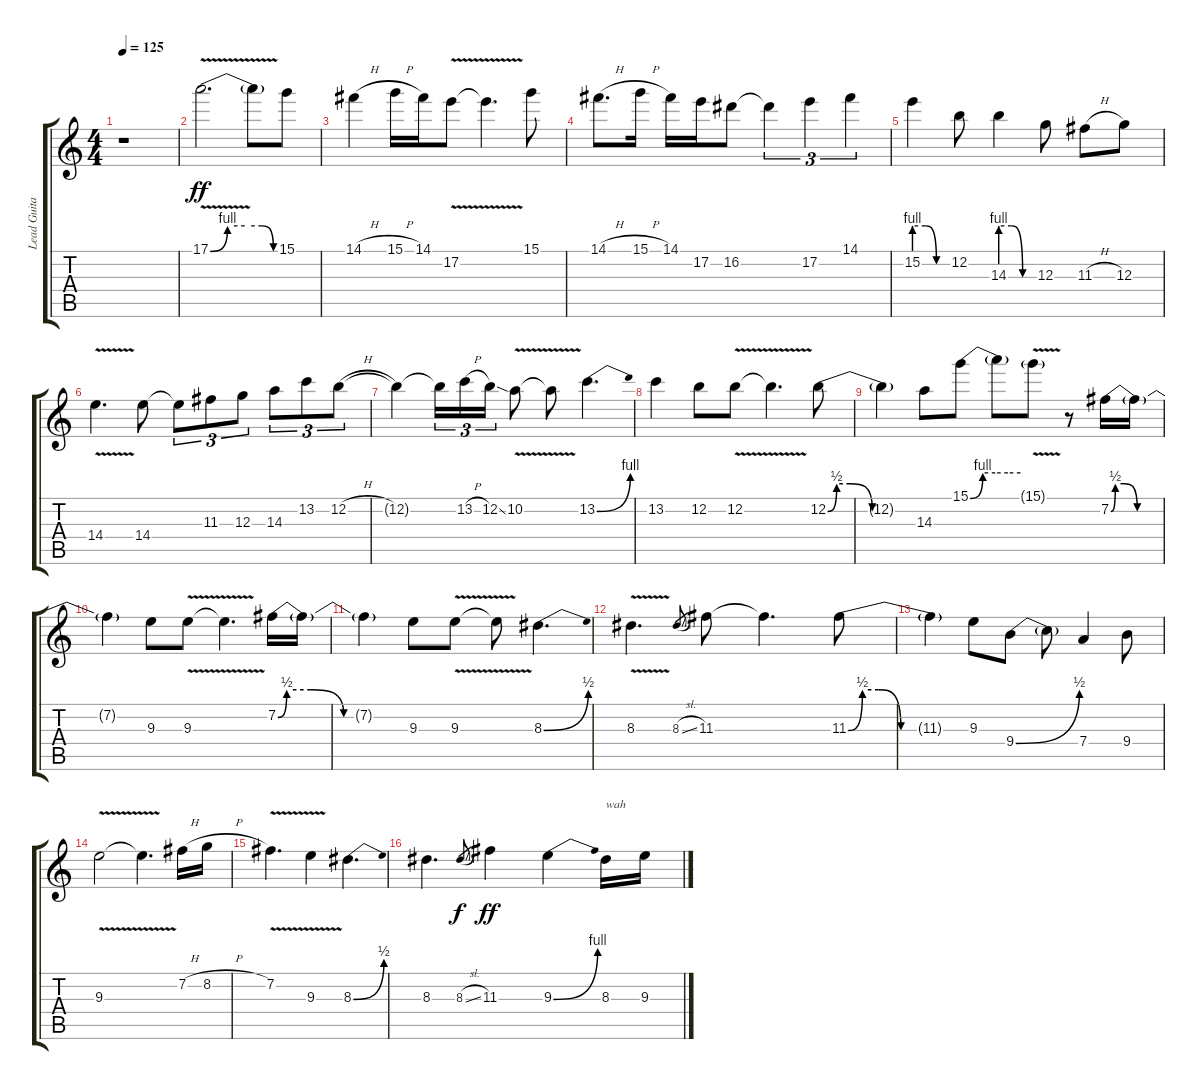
\track ("Lead Guitar" "Lead Guita") {instrument distortionguitar}
\staff {score tabs}
\tuning (E4 B3 G3 D3 A2 E2) {hide}
\ts (4 4)
\tempo 125
\clef g2
\ks c
r.1{dy f} |
17.1{be (custom 0 0 15 4 30 4 45 4 55 0 60 0) v}.2{d dy ff} 17.1{t}.8 15.1.8 |
14.1{h}.4 15.1{h}.16 14.1.16 17.2{v}.8 17.2{t}.4{d} 15.1.8 |
14.1{h}.8{d} 15.1{h}.16 14.1.16 17.2.16 16.2.8 16.2{t}.4{tu (3 2)} 17.2.4{tu (3 2)} 14.1.4{tu (3 2)} |
15.2{be (custom 0 4 20 4 40 0 60 0)}.4 12.2.8 14.3{be (custom 0 4 20 4 40 0 60 0)}.4 12.3.8 11.3{h}.8 12.3.8 |
14.4{v}.4{d} 14.4.8 14.4{t}.8{tu (3 2)} 11.3.8{tu (3 2)} 12.3.8{tu (3 2)} 14.3.8{tu (3 2)} 13.2.8{tu (3 2)} 12.2{h}.8{tu (3 2)} |
12.2{t}.4 12.2{t}.16{tu (3 2)} 13.2{h}.16{tu (3 2)} 12.2{ss}.16{tu (3 2)} 10.2{v}.8 10.2{t}.8 13.2{be (bend 0 0 60 4)}.4{d} |
13.2.4 12.2.8 12.2{v}.8 12.2{t}.4{d} 12.2{be (custom 0 0 6 2 15 2 30 0 45 0 60 0)}.8 |
12.2{t}.4 14.3.8 15.1{be (custom 0 0 15 4 30 4 45 4 60 4)}.8 15.1{t}.8 15.1{v g}.8 r.8 7.2{be (custom 0 0 5 2 15 2 30 0 45 0 60 0)}.16 7.2{t}.16 |
7.2{t}.4 9.3.8 9.3{v}.8 9.3{t}.4{d} 7.2{be (custom 0 0 4 2 15 2 30 0 45 0 60 0)}.16 7.2{t}.16 |
7.2{t}.4 9.3.8 9.3{v}.8 9.3{t}.8 8.3{be (bend 0 0 60 2)}.4{d} |
8.3{v}.4{d} 8.3{sl}.8{gr} 11.3.8 11.3{t}.4{d} 11.3{be (custom 0 0 7 2 15 2 26 0 45 0 60 0)}.8 |
11.3{t}.4 9.3.8 9.4{be (bend 0 0 60 2)}.8 9.4{t}.8 7.4.4 9.4.8 |
9.3{v}.2 9.3{t}.4{d} 7.2{h}.16 8.2{h}.16 |
7.2{v}.4{d} 9.3{v}.4 8.3{be (bend 0 0 60 2)}.4{d} |
8.3.4{d} 8.3{sl}.8{gr dy f} 11.3.4{dy ff} 9.3{be (bend 0 0 60 4)}.4 8.3.16{txt "wah"} 9.3.16
